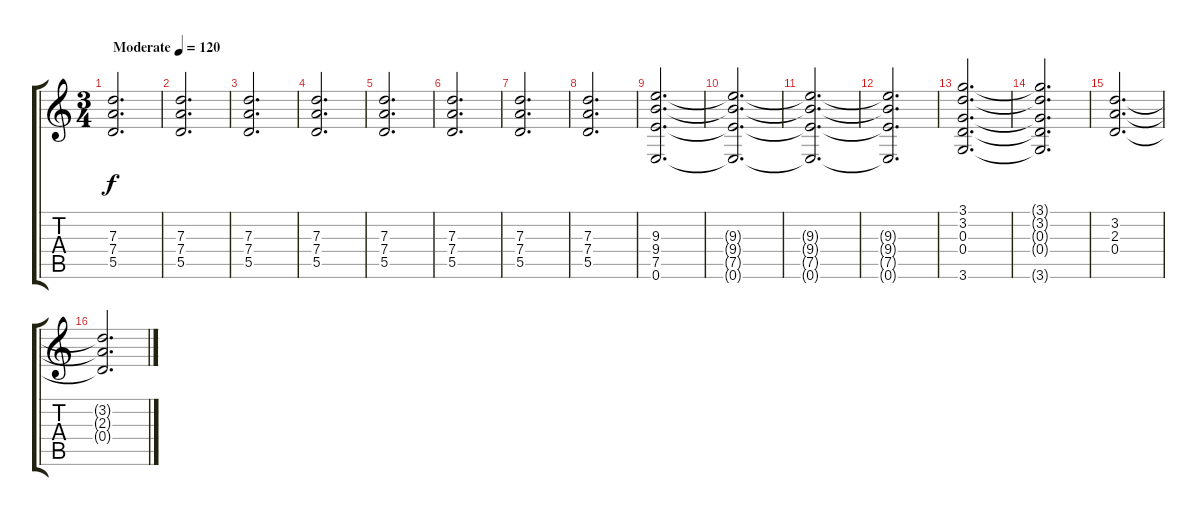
\track "" {instrument electricguitarjazz}
\staff {score tabs}
\tuning (E4 B3 G3 D3 A2 E2) {hide}
\ts (3 4)
\tempo (120 "Moderate")
\tempo 148
\tempo (120 "Moderate")
\clef g2
\ks c
(7.3 7.4 5.5).2{d dy f volume 9 instrument overdrivenguitar} |
(7.3 7.4 5.5).2{d} |
(7.3 7.4 5.5).2{d} |
(7.3 7.4 5.5).2{d} |
(7.3 7.4 5.5).2{d} |
(7.3 7.4 5.5).2{d} |
(7.3 7.4 5.5).2{d} |
(7.3 7.4 5.5).2{d} |
(9.3 9.4 7.5 0.6).2{d} |
(9.3{t} 9.4{t} 7.5{t} 0.6{t}).2{d} |
(9.3{t} 9.4{t} 7.5{t} 0.6{t}).2{d} |
(9.3{t} 9.4{t} 7.5{t} 0.6{t}).2{d} |
(3.1 3.2 0.3 0.4 3.6).2{d} |
(3.1{t} 3.2{t} 0.3{t} 0.4{t} 3.6{t}).2{d} |
(3.2 2.3 0.4).2{d} |
(3.2{t} 2.3{t} 0.4{t}).2{d}
